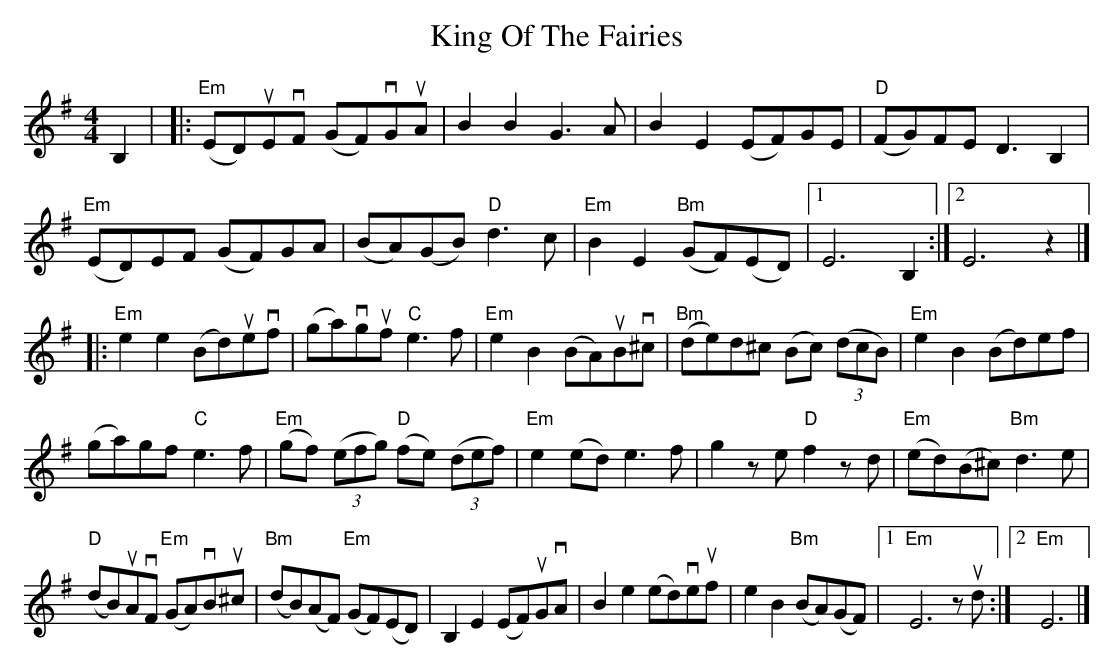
X:1
T: King Of The Fairies
M: 4/4
L: 1/8
K: Gmaj
B,2 |\
|: "Em" (ED)uEvF (GF)vGuA | B2B2 G3 A | B2E2 (EF)GE | "D" (FG)FE D3 B,2 |
"Em" (ED)EF (GF)GA | (BA)(GB) "D" d3 c | "Em" B2E2 "Bm" (GF)(ED) |\
[1 E6 B,2 :| [2 E6 z2 |]
|: "Em" e2 e2 (Bd)uevf | (ga)vguf "C" e3 f | "Em" e2 B2 (BA)uBv^c |\
"Bm" (de)d^c (Bc) (3(dcB) | "Em" e2 B2 (Bd)ef |
(ga)gf "C" e3 f | "Em" (gf) (3(efg) "D" (fe) (3(def) |\
"Em" e2 (ed) e3 f | g2 z e "D" f2 z d | "Em" (ed)(B^c) "Bm" d3 e |
"D" (dB)uAvF "Em" (GA)vBu^c | "Bm" (dB)(AF) "Em" (GF)(ED) |\
B,2 E2 (EF)uGvA | B2 e2 (ed)veuf | e2 B2 "Bm" (BA)(GF) |\
[1 "Em" E6 z ud :| [2 "Em" E6 |]
